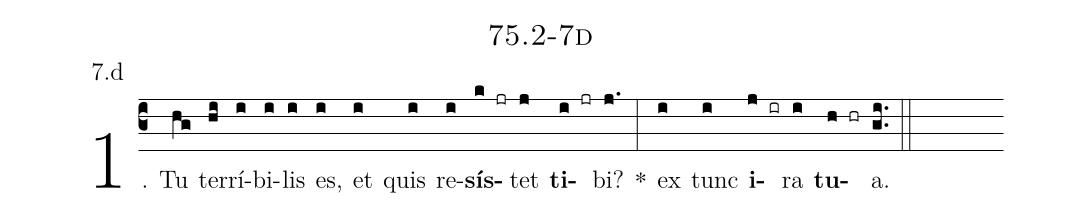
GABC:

name: 75.2-7d;
annotation: 7.d;
%%
(c3)1. Tu(hg) ter(hi)rí(i)bi(i)lis(i) es,(i) et(i) quis(i) re(i)<b>sís</b>(k jr)tet(j) <b>ti</b>(i jr)bi?(j.) *(:) ex(i) tunc(i) <b>i</b>(j ir)ra(i) <b>tu</b>(h hr)a.(gi..) (::)


%E(i) u(i) o(j) u(i) a(h) e.(gi..) (::)
